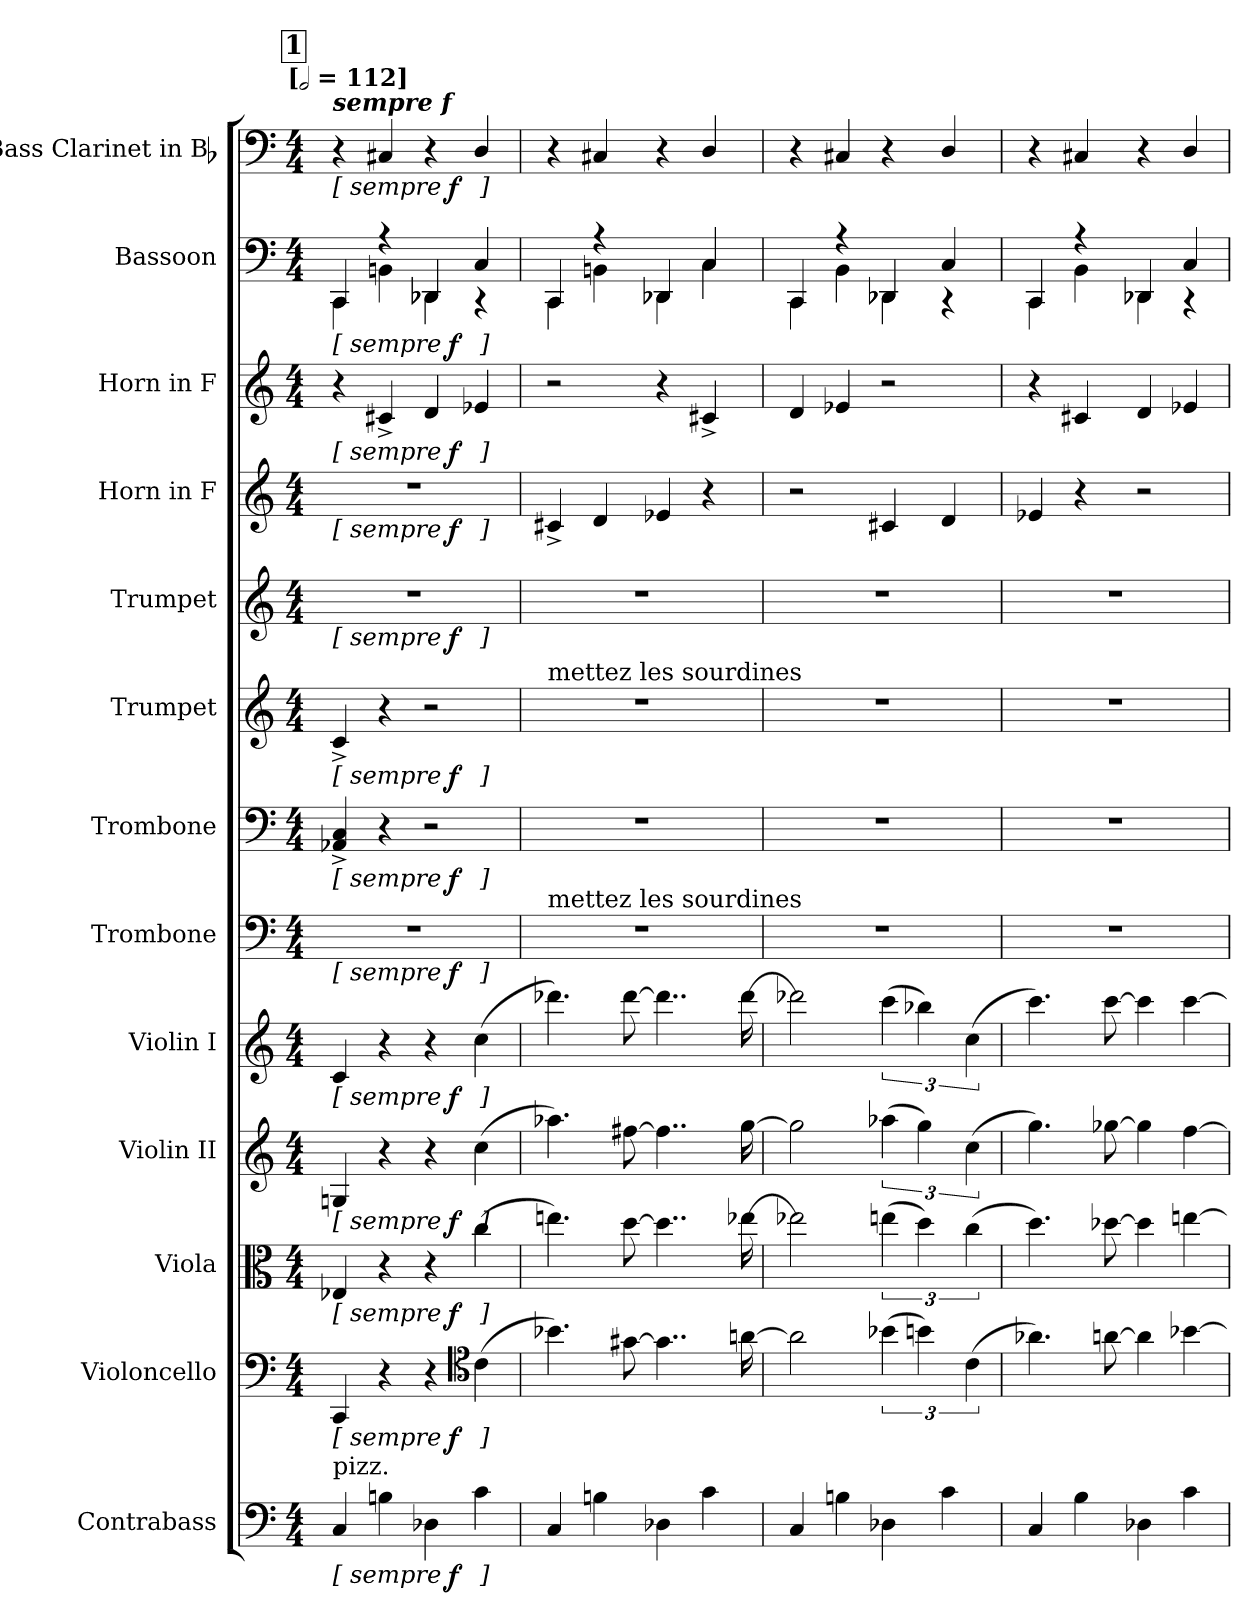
**kern	**dynam	**kern	**dynam	**kern	**dynam	**kern	**dynam	**kern	**dynam	**kern	**dynam	**kern	**dynam	**kern	**dynam	**kern	**dynam	**kern	**dynam	**kern	**dynam	**kern	**dynam	**kern	**dynam
*part13	*part13	*part12	*part12	*part11	*part11	*part10	*part10	*part9	*part9	*part8	*part8	*part7	*part7	*part6	*part6	*part5	*part5	*part4	*part4	*part3	*part3	*part2	*part2	*part1	*part1
*staff13	*staff13	*staff12	*staff12	*staff11	*staff11	*staff10	*staff10	*staff9	*staff9	*staff8	*staff8	*staff7	*staff7	*staff6	*staff6	*staff5	*staff5	*staff4	*staff4	*staff3	*staff3	*staff2	*staff2	*staff1	*staff1
*I"Contrabass	*	*I"Violoncello	*	*I"Viola	*	*I"Violin II	*	*I"Violin I	*	*I"Trombone	*	*I"Trombone	*	*I"Trumpet	*	*I"Trumpet	*	*I"Horn in F	*	*I"Horn in F	*	*I"Bassoon	*	*I"Bass Clarinet in Bb	*
*I'Cb.	*	*I'Vc.	*	*I'Vla.	*	*I'Vln. II	*	*I'Vln. I	*	*I'Tbn.	*	*I'Tbn.	*	*I'Tpt.	*	*I'Tpt.	*	*I'Hn.	*	*I'Hn.	*	*I'Bsn.	*	*I'B. Cl.	*
*clefF4	*	*clefF4	*	*clefC3	*	*clefG2	*	*clefG2	*	*clefF4	*	*clefF4	*	*clefG2	*	*clefG2	*	*clefG2	*	*clefG2	*	*clefF4	*	*clefF4	*
*ITrd7c12	*	*	*	*	*	*	*	*	*	*	*	*	*	*ITrd1c2	*	*ITrd1c2	*	*ITrd4c7	*	*ITrd4c7	*	*	*	*ITrd1c2	*
*k[]	*	*k[]	*	*k[]	*	*k[]	*	*k[]	*	*k[]	*	*k[]	*	*k[b-e-]	*	*k[b-e-]	*	*k[b-]	*	*k[b-]	*	*k[]	*	*k[b-e-]	*
!!LO:TX:omd:t=[[half] = 112]
*M4/4	*	*M4/4	*	*M4/4	*	*M4/4	*	*M4/4	*	*M4/4	*	*M4/4	*	*M4/4	*	*M4/4	*	*M4/4	*	*M4/4	*	*M4/4	*	*M4/4	*
*MM224	*	*MM224	*	*MM224	*	*MM224	*	*MM224	*	*MM224	*	*MM224	*	*MM224	*	*MM224	*	*MM224	*	*MM224	*	*MM224	*	*MM224	*
!!LO:REH:place=s1:t=1
=14	=14	=14	=14	=14	=14	=14	=14	=14	=14	=14	=14	=14	=14	=14	=14	=14	=14	=14	=14	=14	=14	=14	=14	=14	=14
*	*	*	*	*	*	*	*	*	*	*	*	*	*	*	*	*	*	*	*	*	*	*^	*	*	*
!	!	!	!	!	!	!	!	!	!	!	!	!	!	!	!	!	!	!	!	!	!	!	!	!	!LO:TX:a:Bi:t=sempre f	!
!LO:TX:a:t=pizz.	!	!	!	!	!	!	!	!	!	!	!	!	!	!	!	!	!	!	!	!	!	!	!	!	!	!
!	!LO:DY:t=[ sempre %s ]	!	!LO:DY:t=[ sempre %s ]	!	!LO:DY:t=[ sempre %s ]	!	!LO:DY:t=[ sempre %s ]	!	!LO:DY:t=[ sempre %s ]	!	!LO:DY:t=[ sempre %s ]	!	!LO:DY:t=[ sempre %s ]	!	!LO:DY:t=[ sempre %s ]	!	!LO:DY:t=[ sempre %s ]	!	!LO:DY:t=[ sempre %s ]	!	!LO:DY:t=[ sempre %s ]	!	!	!LO:DY:t=[ sempre %s ]	!	!LO:DY:t=[ sempre %s ]
4CC	f	4CC	f	4E-X	f	4Gn	f	4c	f	1r	f	4AA-X^> 4C^>	f	4B-^>	f	1r	f	1r	f	4r	f	4CC	4CC	f	4r	f
4BBn	.	4r	.	4r	.	4r	.	4r	.	.	.	4r	.	4r	.	.	.	.	.	4F#X^	.	4r	4BBn	.	4BBn	.
4DD-X	.	4r	.	4r	.	4r	.	4r	.	.	.	2r	.	2r	.	.	.	.	.	4G	.	4DD-X	4DD-X	.	4r	.
*	*	*clefC4	*	*	*	*	*	*	*	*	*	*	*	*	*	*	*	*	*	*	*	*	*	*	*	*
4C	.	(4c	.	(4cc	.	(4cc	.	(4cc	.	.	.	.	.	.	.	.	.	.	.	4A-X	.	4C	4r	.	4C/	.
=15	=15	=15	=15	=15	=15	=15	=15	=15	=15	=15	=15	=15	=15	=15	=15	=15	=15	=15	=15	=15	=15	=15	=15	=15	=15	=15
!	!	!	!	!	!	!	!	!	!	!	!	!	!	!LO:TX:a:t=mettez les sourdines	!	!	!	!	!	!	!	!	!	!	!	!
!	!	!	!	!	!	!	!	!	!	!LO:TX:a:t=mettez les sourdines	!	!	!	!	!	!	!	!	!	!	!	!	!	!	!	!
4CC	.	4.b-X)	.	4.een)	.	4.aa-X)	.	4.ddd-X)	.	1r	.	1r	.	1r	.	1r	.	4F#X^>	.	2r	.	4CC	4CC	.	4r	.
4BBn	.	.	.	.	.	.	.	.	.	.	.	.	.	.	.	.	.	4G	.	.	.	4r	4BBn	.	4BBn	.
.	.	[8g#X	.	[8dd	.	[8ff#X	.	[8ddd-	.	.	.	.	.	.	.	.	.	.	.	.	.	.	.	.	.	.
4DD-X	.	4..g#]	.	4..dd]	.	4..ff#]	.	4..ddd-]	.	.	.	.	.	.	.	.	.	4A-X	.	4r	.	4DD-X	4DD-X	.	4r	.
4C	.	.	.	.	.	.	.	.	.	.	.	.	.	.	.	.	.	4r	.	4F#X^	.	4C	4C	.	4C/	.
.	.	[16an	.	[16ee-X	.	[16gg	.	[16ddd-	.	.	.	.	.	.	.	.	.	.	.	.	.	.	.	.	.	.
=16	=16	=16	=16	=16	=16	=16	=16	=16	=16	=16	=16	=16	=16	=16	=16	=16	=16	=16	=16	=16	=16	=16	=16	=16	=16	=16
4CC	.	2an]	.	2ee-X]	.	2gg]	.	2ddd-X]	.	1r	.	1r	.	1r	.	1r	.	2r	.	4G	.	4CC	4CC	.	4r	.
4BBn	.	.	.	.	.	.	.	.	.	.	.	.	.	.	.	.	.	.	.	4A-X	.	4r	4BB	.	4BBn	.
4DD-X	.	(6b-X	.	(6een	.	(6aa-X	.	(6ccc	.	.	.	.	.	.	.	.	.	4F#X	.	2r	.	4DD-X	4DD-X	.	4r	.
.	.	6bn)	.	6dd)	.	6gg)	.	6bb-X)	.	.	.	.	.	.	.	.	.	.	.	.	.	.	.	.	.	.
4C	.	.	.	.	.	.	.	.	.	.	.	.	.	.	.	.	.	4G	.	.	.	4C	4r	.	4C/	.
.	.	(6c	.	(6cc	.	(6cc	.	(6cc	.	.	.	.	.	.	.	.	.	.	.	.	.	.	.	.	.	.
=17	=17	=17	=17	=17	=17	=17	=17	=17	=17	=17	=17	=17	=17	=17	=17	=17	=17	=17	=17	=17	=17	=17	=17	=17	=17	=17
4CC	.	4.a-X)	.	4.dd)	.	4.gg)	.	4.ccc)	.	1r	.	1r	.	1r	.	1r	.	4A-X	.	4r	.	4CC	4CC	.	4r	.
4BB	.	.	.	.	.	.	.	.	.	.	.	.	.	.	.	.	.	4r	.	4F#X	.	4r	4BB	.	4BBn	.
.	.	[8an	.	[8dd-X	.	[8gg-X	.	[8ccc	.	.	.	.	.	.	.	.	.	.	.	.	.	.	.	.	.	.
4DD-X	.	4a]	.	4dd-]	.	4gg-]	.	4ccc]	.	.	.	.	.	.	.	.	.	2r	.	4G	.	4DD-X	4DD-X	.	4r	.
4C	.	[4b-X	.	[4een	.	[4ff	.	[4ccc	.	.	.	.	.	.	.	.	.	.	.	4A-X	.	4C	4r	.	4C/	.
*	*	*	*	*	*	*	*	*	*	*	*	*	*	*	*	*	*	*	*	*	*	*v	*v	*	*	*
=	=	=	=	=	=	=	=	=	=	=	=	=	=	=	=	=	=	=	=	=	=	=	=	=	=
*-	*-	*-	*-	*-	*-	*-	*-	*-	*-	*-	*-	*-	*-	*-	*-	*-	*-	*-	*-	*-	*-	*-	*-	*-	*-
